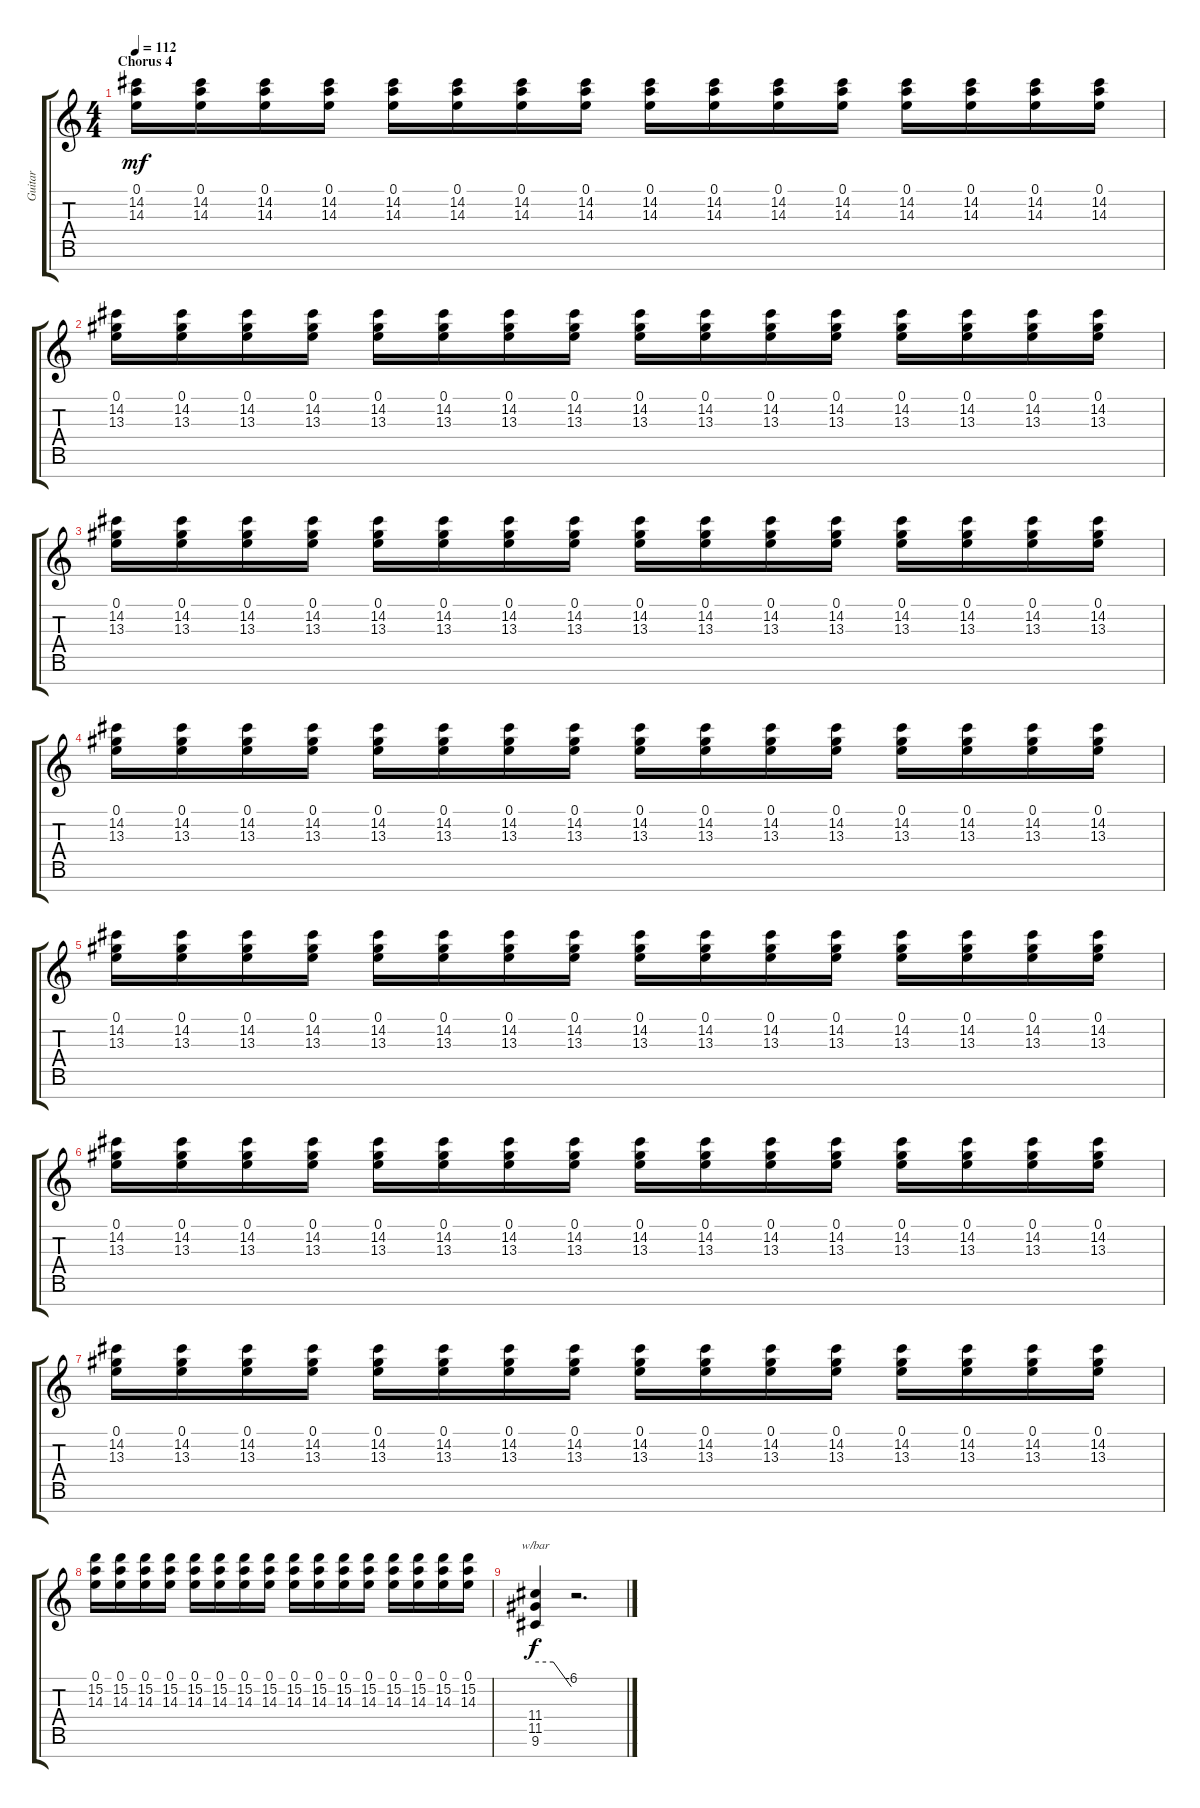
\track ("Guitar" "Guitar") {instrument overdrivenguitar}
\staff {score tabs}
\tuning (E4 B3 G3 D3 A2 E2 B1) {hide}
\ts (4 4)
\section ("" "Chorus 4")
\tempo 112
\clef g2
\ks c
(0.1 14.2 14.3).16{dy mf volume 12 instrument distortionguitar} (0.1 14.2 14.3).16 (0.1 14.2 14.3).16 (0.1 14.2 14.3).16 (0.1 14.2 14.3).16 (0.1 14.2 14.3).16 (0.1 14.2 14.3).16 (0.1 14.2 14.3).16 (0.1 14.2 14.3).16 (0.1 14.2 14.3).16 (0.1 14.2 14.3).16 (0.1 14.2 14.3).16 (0.1 14.2 14.3).16 (0.1 14.2 14.3).16 (0.1 14.2 14.3).16 (0.1 14.2 14.3).16 |
(0.1 14.2 13.3).16 (0.1 14.2 13.3).16 (0.1 14.2 13.3).16 (0.1 14.2 13.3).16 (0.1 14.2 13.3).16 (0.1 14.2 13.3).16 (0.1 14.2 13.3).16 (0.1 14.2 13.3).16 (0.1 14.2 13.3).16 (0.1 14.2 13.3).16 (0.1 14.2 13.3).16 (0.1 14.2 13.3).16 (0.1 14.2 13.3).16 (0.1 14.2 13.3).16 (0.1 14.2 13.3).16 (0.1 14.2 13.3).16 |
(0.1 14.2 13.3).16 (0.1 14.2 13.3).16 (0.1 14.2 13.3).16 (0.1 14.2 13.3).16 (0.1 14.2 13.3).16 (0.1 14.2 13.3).16 (0.1 14.2 13.3).16 (0.1 14.2 13.3).16 (0.1 14.2 13.3).16 (0.1 14.2 13.3).16 (0.1 14.2 13.3).16 (0.1 14.2 13.3).16 (0.1 14.2 13.3).16 (0.1 14.2 13.3).16 (0.1 14.2 13.3).16 (0.1 14.2 13.3).16 |
(0.1 14.2 13.3).16 (0.1 14.2 13.3).16 (0.1 14.2 13.3).16 (0.1 14.2 13.3).16 (0.1 14.2 13.3).16 (0.1 14.2 13.3).16 (0.1 14.2 13.3).16 (0.1 14.2 13.3).16 (0.1 14.2 13.3).16 (0.1 14.2 13.3).16 (0.1 14.2 13.3).16 (0.1 14.2 13.3).16 (0.1 14.2 13.3).16 (0.1 14.2 13.3).16 (0.1 14.2 13.3).16 (0.1 14.2 13.3).16 |
(0.1 14.2 13.3).16 (0.1 14.2 13.3).16 (0.1 14.2 13.3).16 (0.1 14.2 13.3).16 (0.1 14.2 13.3).16 (0.1 14.2 13.3).16 (0.1 14.2 13.3).16 (0.1 14.2 13.3).16 (0.1 14.2 13.3).16 (0.1 14.2 13.3).16 (0.1 14.2 13.3).16 (0.1 14.2 13.3).16 (0.1 14.2 13.3).16 (0.1 14.2 13.3).16 (0.1 14.2 13.3).16 (0.1 14.2 13.3).16 |
(0.1 14.2 13.3).16 (0.1 14.2 13.3).16 (0.1 14.2 13.3).16 (0.1 14.2 13.3).16 (0.1 14.2 13.3).16 (0.1 14.2 13.3).16 (0.1 14.2 13.3).16 (0.1 14.2 13.3).16 (0.1 14.2 13.3).16 (0.1 14.2 13.3).16 (0.1 14.2 13.3).16 (0.1 14.2 13.3).16 (0.1 14.2 13.3).16 (0.1 14.2 13.3).16 (0.1 14.2 13.3).16 (0.1 14.2 13.3).16 |
(0.1 14.2 13.3).16 (0.1 14.2 13.3).16 (0.1 14.2 13.3).16 (0.1 14.2 13.3).16 (0.1 14.2 13.3).16 (0.1 14.2 13.3).16 (0.1 14.2 13.3).16 (0.1 14.2 13.3).16 (0.1 14.2 13.3).16 (0.1 14.2 13.3).16 (0.1 14.2 13.3).16 (0.1 14.2 13.3).16 (0.1 14.2 13.3).16 (0.1 14.2 13.3).16 (0.1 14.2 13.3).16 (0.1 14.2 13.3).16 |
(0.1 15.2 14.3).16 (0.1 15.2 14.3).16 (0.1 15.2 14.3).16 (0.1 15.2 14.3).16 (0.1 15.2 14.3).16 (0.1 15.2 14.3).16 (0.1 15.2 14.3).16 (0.1 15.2 14.3).16 (0.1 15.2 14.3).16 (0.1 15.2 14.3).16 (0.1 15.2 14.3).16 (0.1 15.2 14.3).16 (0.1 15.2 14.3).16 (0.1 15.2 14.3).16 (0.1 15.2 14.3).16 (0.1 15.2 14.3).16 |
(11.4 11.5 9.6).4{tbe (custom default 0 0 30 0 60 -24) dy f} r.2{d}
